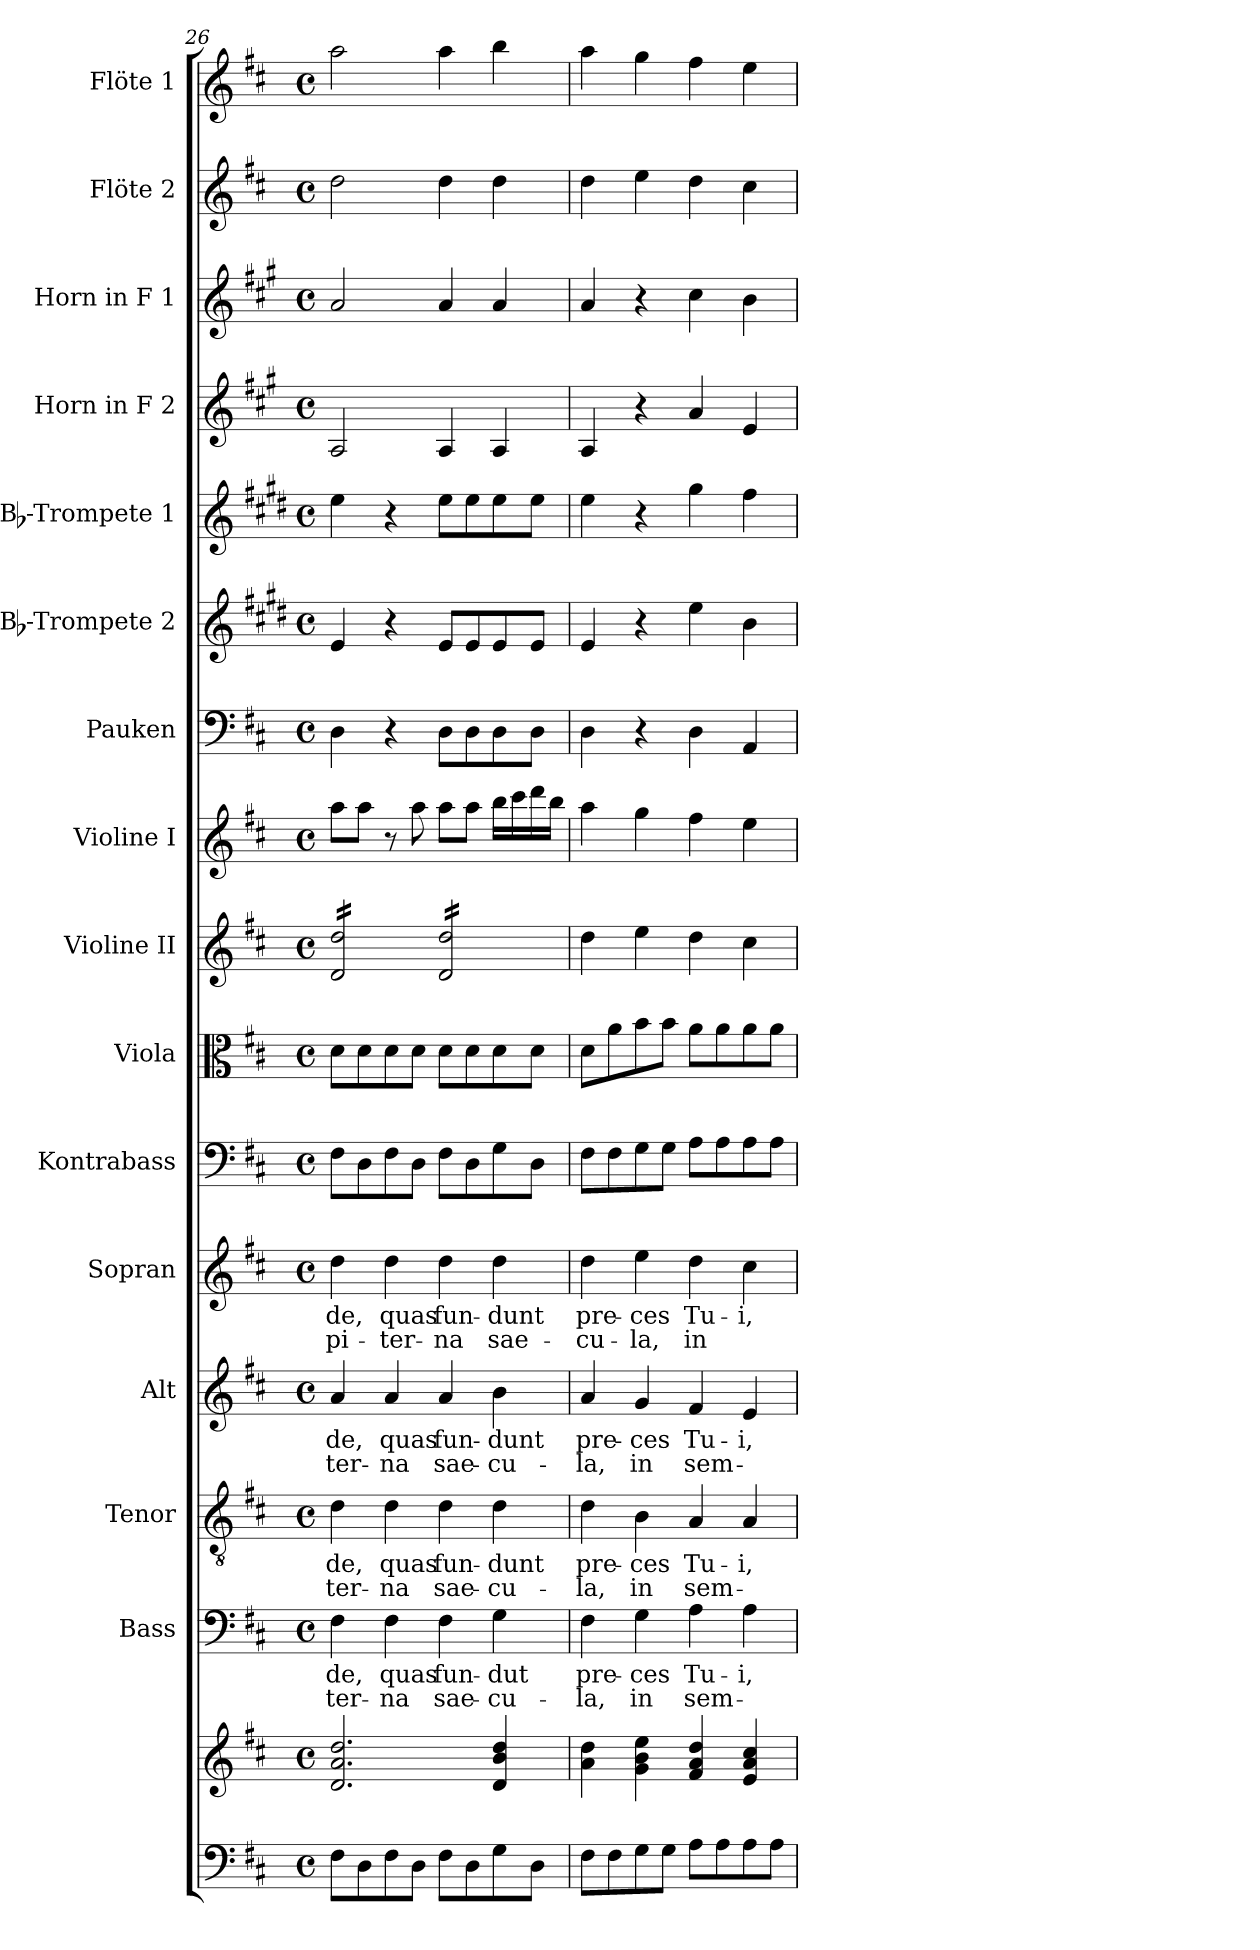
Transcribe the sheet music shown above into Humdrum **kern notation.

**kern	**kern	**kern	**text	**text	**kern	**text	**text	**kern	**text	**text	**kern	**text	**text	**kern	**kern	**kern	**kern	**kern	**kern	**kern	**kern	**kern	**kern	**kern
*part16	*part16	*part15	*part15	*part15	*part14	*part14	*part14	*part13	*part13	*part13	*part12	*part12	*part12	*part11	*part10	*part9	*part8	*part7	*part6	*part5	*part4	*part3	*part2	*part1
*staff17	*staff16	*staff15	*staff15	*staff15	*staff14	*staff14	*staff14	*staff13	*staff13	*staff13	*staff12	*staff12	*staff12	*staff11	*staff10	*staff9	*staff8	*staff7	*staff6	*staff5	*staff4	*staff3	*staff2	*staff1
*	*	*I"Bass	*	*	*I"Tenor	*	*	*I"Alt	*	*	*I"Sopran	*	*	*I"Kontrabass	*I"Viola	*I"Violine II	*I"Violine I	*I"Pauken	*I"Bb-Trompete 2	*I"Bb-Trompete 1	*I"Horn in F 2	*I"Horn in F 1	*I"Flöte 2	*I"Flöte 1
*	*	*I'B.	*	*	*I'T.	*	*	*I'A.	*	*	*I'S.	*	*	*I'Kb.	*I'Vla.	*I'Vl. II	*I'Vl. I	*I'Pk.	*I'Bb Trp. 2	*I'Bb Trp. 1	*	*	*I'Fl. 2	*I'Fl. 1
*clefF4	*clefG2	*clefF4	*	*	*clefGv2	*	*	*clefG2	*	*	*clefG2	*	*	*clefF4	*clefC3	*clefG2	*clefG2	*clefF4	*clefG2	*clefG2	*clefG2	*clefG2	*clefG2	*clefG2
*	*	*	*	*	*	*	*	*	*	*	*	*	*	*ITrd7c12	*	*	*	*	*ITrd1c2	*ITrd1c2	*ITrd4c7	*ITrd4c7	*	*
*k[f#c#]	*k[f#c#]	*k[f#c#]	*	*	*k[f#c#]	*	*	*k[f#c#]	*	*	*k[f#c#]	*	*	*k[f#c#]	*k[f#c#]	*k[f#c#]	*k[f#c#]	*k[f#c#]	*k[f#c#]	*k[f#c#]	*k[f#c#]	*k[f#c#]	*k[f#c#]	*k[f#c#]
*D:	*D:	*D:	*	*	*D:	*	*	*D:	*	*	*D:	*	*	*D:	*D:	*D:	*D:	*D:	*D:	*D:	*D:	*D:	*D:	*D:
*M4/4	*M4/4	*M4/4	*	*	*M4/4	*	*	*M4/4	*	*	*M4/4	*	*	*M4/4	*M4/4	*M4/4	*M4/4	*M4/4	*M4/4	*M4/4	*M4/4	*M4/4	*M4/4	*M4/4
*met(c)	*met(c)	*met(c)	*	*	*met(c)	*	*	*met(c)	*	*	*met(c)	*	*	*met(c)	*met(c)	*met(c)	*met(c)	*met(c)	*met(c)	*met(c)	*met(c)	*met(c)	*met(c)	*met(c)
=26	=26	=26	=26	=26	=26	=26	=26	=26	=26	=26	=26	=26	=26	=26	=26	=26	=26	=26	=26	=26	=26	=26	=26	=26
!	!	!	!LO:LY:b	!LO:LY:b	!	!LO:LY:b	!LO:LY:b	!	!LO:LY:b	!LO:LY:b	!	!LO:LY:b	!LO:LY:b	!	!	!	!	!	!	!	!	!	!	!
*	*	*	*	*	*	*	*	*	*	*	*	*	*	*	*	*tremolo	*	*	*	*	*	*	*	*
8F#\L	2.d/ 2.a/ 2.dd/	4F#\	-de,	-ter-	4d\	-de,	-ter-	4a/	-de,	-ter-	4dd\	-de,	-pi-	8FF#\L	8d\L	16d/ 16dd/LL	8aa\L	4D\	4d/	4dd\	2D/	2d/	2dd\	2aa\
.	.	.	.	.	.	.	.	.	.	.	.	.	.	.	.	16d/ 16dd/	.	.	.	.	.	.	.	.
8D\	.	.	.	.	.	.	.	.	.	.	.	.	.	8DD\	8d\	16d/ 16dd/	8aa\J	.	.	.	.	.	.	.
.	.	.	.	.	.	.	.	.	.	.	.	.	.	.	.	16d/ 16dd/	.	.	.	.	.	.	.	.
!	!	!	!LO:LY:b	!LO:LY:b	!	!LO:LY:b	!LO:LY:b	!	!LO:LY:b	!LO:LY:b	!	!LO:LY:b	!LO:LY:b	!	!	!	!	!	!	!	!	!	!	!
8F#\	.	4F#\	quas	-na	4d\	quas	-na	4a/	quas	-na	4dd\	quas	-ter-	8FF#\	8d\	16d/ 16dd/	8r	4r	4r	4r	.	.	.	.
.	.	.	.	.	.	.	.	.	.	.	.	.	.	.	.	16d/ 16dd/	.	.	.	.	.	.	.	.
8D\J	.	.	.	.	.	.	.	.	.	.	.	.	.	8DD\J	8d\J	16d/ 16dd/	8aa\	.	.	.	.	.	.	.
.	.	.	.	.	.	.	.	.	.	.	.	.	.	.	.	16d/ 16dd/JJ	.	.	.	.	.	.	.	.
!	!	!	!LO:LY:b	!LO:LY:b	!	!LO:LY:b	!LO:LY:b	!	!LO:LY:b	!LO:LY:b	!	!LO:LY:b	!LO:LY:b	!	!	!	!	!	!	!	!	!	!	!
8F#\L	.	4F#\	fun-	sae-	4d\	fun-	sae-	4a/	fun-	sae-	4dd\	fun-	-na	8FF#\L	8d\L	16d/ 16dd/LL	8aa\L	8D\L	8d/L	8dd\L	4D/	4d/	4dd\	4aa\
.	.	.	.	.	.	.	.	.	.	.	.	.	.	.	.	16d/ 16dd/	.	.	.	.	.	.	.	.
8D\	.	.	.	.	.	.	.	.	.	.	.	.	.	8DD\	8d\	16d/ 16dd/	8aa\J	8D\	8d/	8dd\	.	.	.	.
.	.	.	.	.	.	.	.	.	.	.	.	.	.	.	.	16d/ 16dd/	.	.	.	.	.	.	.	.
!	!	!	!LO:LY:b	!LO:LY:b	!	!LO:LY:b	!LO:LY:b	!	!LO:LY:b	!LO:LY:b	!	!LO:LY:b	!LO:LY:b	!	!	!	!	!	!	!	!	!	!	!
8G\	4d/ 4b/ 4dd/	4G\	-dut	-cu-	4d\	-dunt	-cu-	4b\	-dunt	-cu-	4dd\	-dunt	sae-	8GG\	8d\	16d/ 16dd/	16bb\LL	8D\	8d/	8dd\	4D/	4d/	4dd\	4bb\
.	.	.	.	.	.	.	.	.	.	.	.	.	.	.	.	16d/ 16dd/	16ccc#\	.	.	.	.	.	.	.
8D\J	.	.	.	.	.	.	.	.	.	.	.	.	.	8DD\J	8d\J	16d/ 16dd/	16ddd\	8D\J	8d/J	8dd\J	.	.	.	.
.	.	.	.	.	.	.	.	.	.	.	.	.	.	.	.	16d/ 16dd/JJ	16bb\JJ	.	.	.	.	.	.	.
*	*	*	*	*	*	*	*	*	*	*	*	*	*	*	*	*Xtremolo	*	*	*	*	*	*	*	*
!!LO:PB:g=z
=27	=27	=27	=27	=27	=27	=27	=27	=27	=27	=27	=27	=27	=27	=27	=27	=27	=27	=27	=27	=27	=27	=27	=27	=27
!	!	!	!LO:LY:b	!LO:LY:b	!	!LO:LY:b	!LO:LY:b	!	!LO:LY:b	!LO:LY:b	!	!LO:LY:b	!LO:LY:b	!	!	!	!	!	!	!	!	!	!	!
8F#\L	4a\ 4dd\	4F#\	pre-	-la,	4d\	pre-	-la,	4a/	pre-	-la,	4dd\	pre-	-cu-	8FF#\L	8d\L	4dd\	4aa\	4D\	4d/	4dd\	4D/	4d/	4dd\	4aa\
8F#\	.	.	.	.	.	.	.	.	.	.	.	.	.	8FF#\	8a\	.	.	.	.	.	.	.	.	.
!	!	!	!LO:LY:b	!LO:LY:b	!	!LO:LY:b	!LO:LY:b	!	!LO:LY:b	!LO:LY:b	!	!LO:LY:b	!LO:LY:b	!	!	!	!	!	!	!	!	!	!	!
8G\	4g\ 4b\ 4ee\	4G\	-ces	in	4B\	-ces	in	4g/	-ces	in	4ee\	-ces	-la,	8GG\	8b\	4ee\	4gg\	4r	4r	4r	4r	4r	4ee\	4gg\
8G\J	.	.	.	.	.	.	.	.	.	.	.	.	.	8GG\J	8b\J	.	.	.	.	.	.	.	.	.
!	!	!	!LO:LY:b	!LO:LY:b	!	!LO:LY:b	!LO:LY:b	!	!LO:LY:b	!LO:LY:b	!	!LO:LY:b	!LO:LY:b	!	!	!	!	!	!	!	!	!	!	!
8A\L	4f#/ 4a/ 4dd/	4A\	Tu-	sem-	4A/	Tu-	sem-	4f#/	Tu-	sem-	4dd\	Tu-	in	8AA\L	8a\L	4dd\	4ff#\	4D\	4dd\	4ff#\	4d/	4f#\	4dd\	4ff#\
8A\	.	.	.	.	.	.	.	.	.	.	.	.	.	8AA\	8a\	.	.	.	.	.	.	.	.	.
!	!	!	!LO:LY:b	!	!	!LO:LY:b	!	!	!LO:LY:b	!	!	!LO:LY:b	!	!	!	!	!	!	!	!	!	!	!	!
8A\	4e/ 4a/ 4cc#/	4A\	-i,	.	4A/	-i,	.	4e/	-i,	.	4cc#\	-i,	.	8AA\	8a\	4cc#\	4ee\	4AA/	4a\	4ee\	4A/	4e\	4cc#\	4ee\
8A\J	.	.	.	.	.	.	.	.	.	.	.	.	.	8AA\J	8a\J	.	.	.	.	.	.	.	.	.
=	=	=	=	=	=	=	=	=	=	=	=	=	=	=	=	=	=	=	=	=	=	=	=	=
*-	*-	*-	*-	*-	*-	*-	*-	*-	*-	*-	*-	*-	*-	*-	*-	*-	*-	*-	*-	*-	*-	*-	*-	*-
